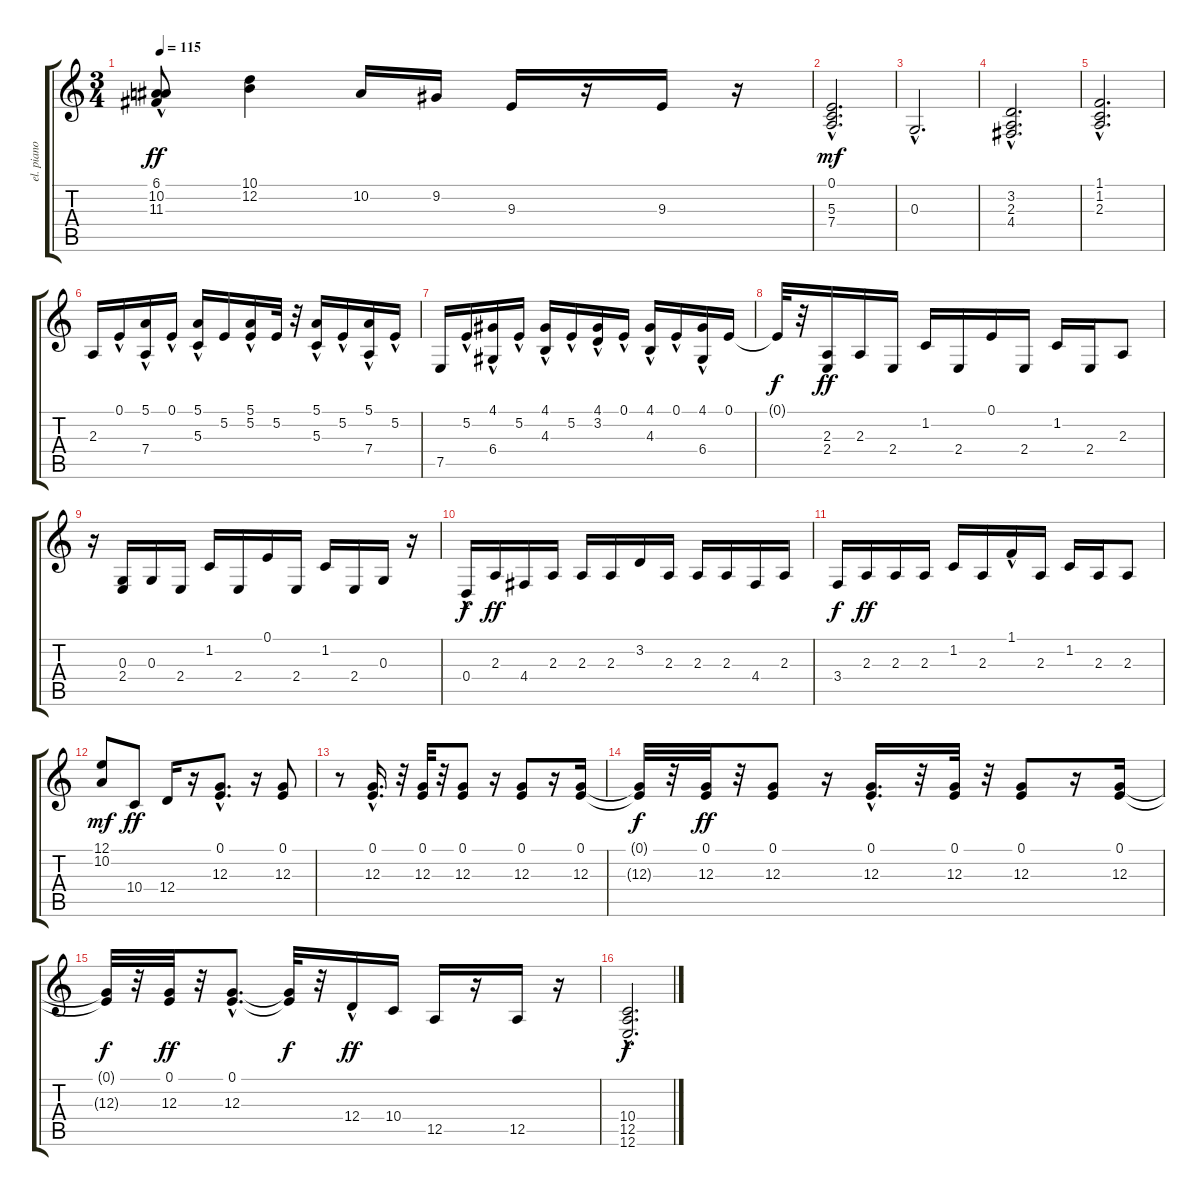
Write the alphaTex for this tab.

\track ("el. piano 2" "el. piano ") {instrument electricpiano2}
\staff {score tabs}
\tuning (E4 B3 G3 D3 A2 E2) {hide}
\ts (3 4)
\tempo 115
\clef g2
\ks c
(6.1 10.2 11.3{hac}).8{dy ff} (10.1 12.2).4 10.2.16 9.2.16 9.3.16 r.16 9.3.16 r.16 |
(0.1 5.3 7.4{hac}).2{d dy mf} |
0.3{hac}.2{d} |
(3.2{hac} 2.3{hac} 4.4{hac}).2{d} |
(1.1{hac} 1.2{hac} 2.3).2{d} |
2.3.16 0.1{hac}.16 (5.1{hac} 7.4{hac}).16 0.1{hac}.16 (5.1{hac} 5.3{hac}).16 5.2.16 (5.1{hac} 5.2).16 5.2.32 r.32 (5.1{hac} 5.3{hac}).16 5.2{hac}.16 (5.1{hac} 7.4{hac}).16 5.2{hac}.16 |
7.5.16 5.2{hac}.16 (4.1{hac} 6.4{hac}).16 5.2{hac}.16 (4.1{hac} 4.3{hac}).16 5.2{hac}.16 (4.1{hac} 3.2{hac}).16 0.1{hac}.16 (4.1{hac} 4.3{hac}).16 0.1{hac}.16 (4.1{hac} 6.4{hac}).16 0.1.16 |
0.1{t}.32{dy f} r.32 (2.3 2.4).16{dy ff} 2.3.16 2.4.16 1.2.16 2.4.16 0.1.16 2.4.16 1.2.16 2.4.16 2.3.8 |
r.16 (0.3 2.4).16 0.3.16 2.4.16 1.2.16 2.4.16 0.1.16 2.4.16 1.2.16 2.4.16 0.3.16 r.16 |
0.4{hac}.16{dy f} 2.3.16{dy ff} 4.4.16 2.3.16 2.3.16 2.3.16 3.2.16 2.3.16 2.3.16 2.3.16 4.4.16 2.3.16 |
3.4.16{dy f} 2.3.16{dy ff} 2.3.16 2.3.16 1.2.16 2.3.16 1.1{hac}.16 2.3.16 1.2.16 2.3.16 2.3.8 |
(12.1 10.2).8{dy mf} 10.4.8{dy ff} 12.4.16 r.16 (0.1{hac} 12.3{hac}).8{d} r.16 (0.1 12.3).8 |
r.8 (0.1{hac} 12.3{hac}).16{d} r.32 (0.1 12.3).32 r.32 (0.1 12.3).8 r.16 (0.1 12.3).8 r.16 (0.1 12.3).16 |
(0.1{t} 12.3{t}).32{dy f} r.32 (0.1 12.3).32{dy ff} r.32 (0.1 12.3).8 r.16 (0.1{hac} 12.3{hac}).16{d} r.32 (0.1 12.3).32 r.32 (0.1 12.3).8 r.16 (0.1 12.3).16 |
(0.1{t} 12.3{t}).32{dy f} r.32 (0.1 12.3).32{dy ff} r.32 (0.1{hac} 12.3{hac}).8{d} (0.1{t} 12.3{t}).32{dy f} r.32 12.4{hac}.16{dy ff} 10.4.16 12.5.16 r.16 12.5.16 r.16 |
(10.4 12.5{hac} 12.6).2{d dy f}
